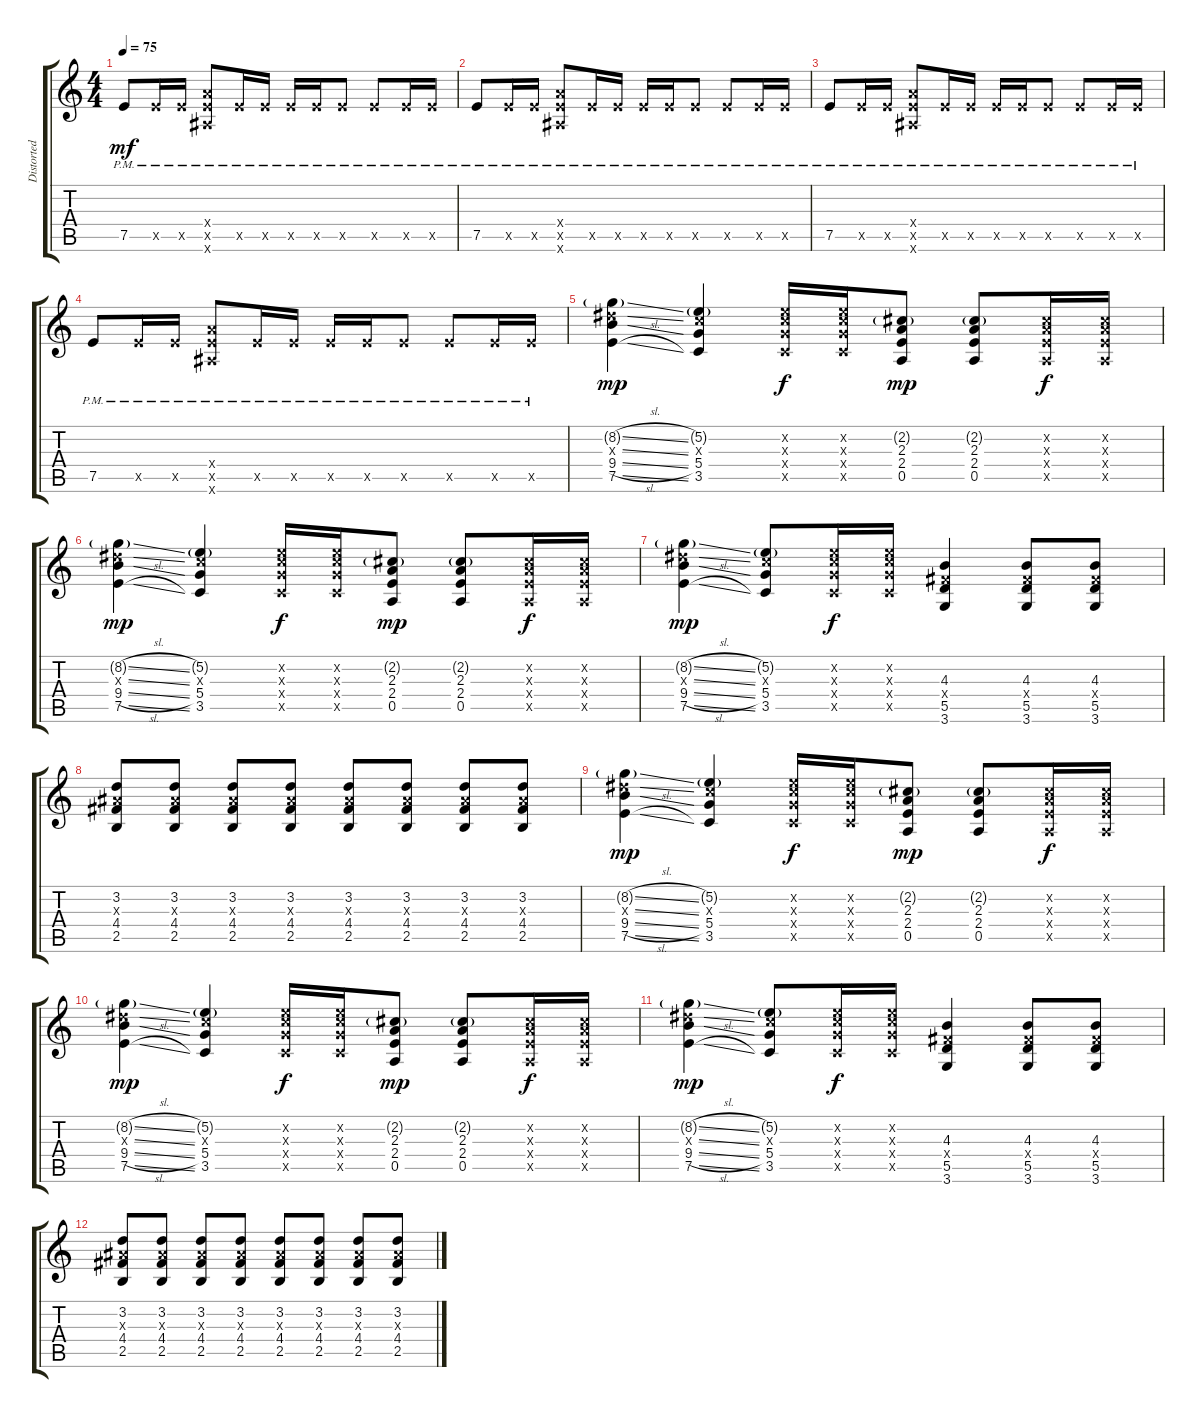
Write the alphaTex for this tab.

\track ("Distorted Guitar" "Distorted ") {instrument distortionguitar}
\staff {score tabs}
\tuning (E4 B3 G3 D3 A2 E2) {hide}
\ts (4 4)
\tempo 75
\clef g2
\ks c
7.5{pm}.8{dy mf} 7.5{pm x}.16 7.5{pm x}.16 (7.4{pm x} 7.5{pm x} 6.6{pm x}).8 7.5{pm x}.16 7.5{pm x}.16 7.5{pm x}.16 7.5{pm x}.16 7.5{pm x}.8 7.5{pm x}.8 7.5{pm x}.16 7.5{pm x}.16 |
7.5{pm}.8 7.5{pm x}.16 7.5{pm x}.16 (7.4{pm x} 7.5{pm x} 6.6{pm x}).8 7.5{pm x}.16 7.5{pm x}.16 7.5{pm x}.16 7.5{pm x}.16 7.5{pm x}.8 7.5{pm x}.8 7.5{pm x}.16 7.5{pm x}.16 |
7.5{pm}.8 7.5{pm x}.16 7.5{pm x}.16 (7.4{pm x} 7.5{pm x} 6.6{pm x}).8 7.5{pm x}.16 7.5{pm x}.16 7.5{pm x}.16 7.5{pm x}.16 7.5{pm x}.8 7.5{pm x}.8 7.5{pm x}.16 7.5{pm x}.16 |
7.5{pm}.8 7.5{pm x}.16 7.5{pm x}.16 (7.4{pm x} 7.5{pm x} 6.6{pm x}).8 7.5{pm x}.16 7.5{pm x}.16 7.5{pm x}.16 7.5{pm x}.16 7.5{pm x}.8 7.5{pm x}.8 7.5{pm x}.16 7.5{pm x}.16 |
(8.2{sl g} 8.3{ss x} 9.4{sl} 7.5{sl}).4{dy mp} (5.2{g} 5.3{x} 5.4 3.5).4 (5.2{x} 5.3{x} 5.4{x} 3.5{x}).16{dy f} (5.2{x} 5.3{x} 5.4{x} 3.5{x}).16 (2.2{g} 2.3 2.4 0.5).8{dy mp} (2.2{g} 2.3 2.4 0.5).8 (2.2{x} 2.3{x} 2.4{x} 0.5{x}).16{dy f} (2.2{x} 2.3{x} 2.4{x} 0.5{x}).16 |
(8.2{sl g} 8.3{ss x} 9.4{sl} 7.5{sl}).4{dy mp} (5.2{g} 5.3{x} 5.4 3.5).4 (5.2{x} 5.3{x} 5.4{x} 3.5{x}).16{dy f} (5.2{x} 5.3{x} 5.4{x} 3.5{x}).16 (2.2{g} 2.3 2.4 0.5).8{dy mp} (2.2{g} 2.3 2.4 0.5).8 (2.2{x} 2.3{x} 2.4{x} 0.5{x}).16{dy f} (2.2{x} 2.3{x} 2.4{x} 0.5{x}).16 |
(8.2{sl g} 8.3{ss x} 9.4{sl} 7.5{sl}).4{dy mp} (5.2{g} 5.3{x} 5.4 3.5).8 (5.2{x} 5.3{x} 5.4{x} 3.5{x}).16{dy f} (5.2{x} 5.3{x} 5.4{x} 3.5{x}).16 (4.3 4.4{x} 5.5 3.6).4 (4.3 4.4{x} 5.5 3.6).8 (4.3 4.4{x} 5.5 3.6).8 |
(3.2 3.3{x} 4.4 2.5).8 (3.2 3.3{x} 4.4 2.5).8 (3.2 3.3{x} 4.4 2.5).8 (3.2 3.3{x} 4.4 2.5).8 (3.2 3.3{x} 4.4 2.5).8 (3.2 3.3{x} 4.4 2.5).8 (3.2 3.3{x} 4.4 2.5).8 (3.2 3.3{x} 4.4 2.5).8 |
(8.2{sl g} 8.3{ss x} 9.4{sl} 7.5{sl}).4{dy mp} (5.2{g} 5.3{x} 5.4 3.5).4 (5.2{x} 5.3{x} 5.4{x} 3.5{x}).16{dy f} (5.2{x} 5.3{x} 5.4{x} 3.5{x}).16 (2.2{g} 2.3 2.4 0.5).8{dy mp} (2.2{g} 2.3 2.4 0.5).8 (2.2{x} 2.3{x} 2.4{x} 0.5{x}).16{dy f} (2.2{x} 2.3{x} 2.4{x} 0.5{x}).16 |
(8.2{sl g} 8.3{ss x} 9.4{sl} 7.5{sl}).4{dy mp} (5.2{g} 5.3{x} 5.4 3.5).4 (5.2{x} 5.3{x} 5.4{x} 3.5{x}).16{dy f} (5.2{x} 5.3{x} 5.4{x} 3.5{x}).16 (2.2{g} 2.3 2.4 0.5).8{dy mp} (2.2{g} 2.3 2.4 0.5).8 (2.2{x} 2.3{x} 2.4{x} 0.5{x}).16{dy f} (2.2{x} 2.3{x} 2.4{x} 0.5{x}).16 |
(8.2{sl g} 8.3{ss x} 9.4{sl} 7.5{sl}).4{dy mp} (5.2{g} 5.3{x} 5.4 3.5).8 (5.2{x} 5.3{x} 5.4{x} 3.5{x}).16{dy f} (5.2{x} 5.3{x} 5.4{x} 3.5{x}).16 (4.3 4.4{x} 5.5 3.6).4 (4.3 4.4{x} 5.5 3.6).8 (4.3 4.4{x} 5.5 3.6).8 |
(3.2 3.3{x} 4.4 2.5).8 (3.2 3.3{x} 4.4 2.5).8 (3.2 3.3{x} 4.4 2.5).8 (3.2 3.3{x} 4.4 2.5).8 (3.2 3.3{x} 4.4 2.5).8 (3.2 3.3{x} 4.4 2.5).8 (3.2 3.3{x} 4.4 2.5).8 (3.2 3.3{x} 4.4 2.5).8
